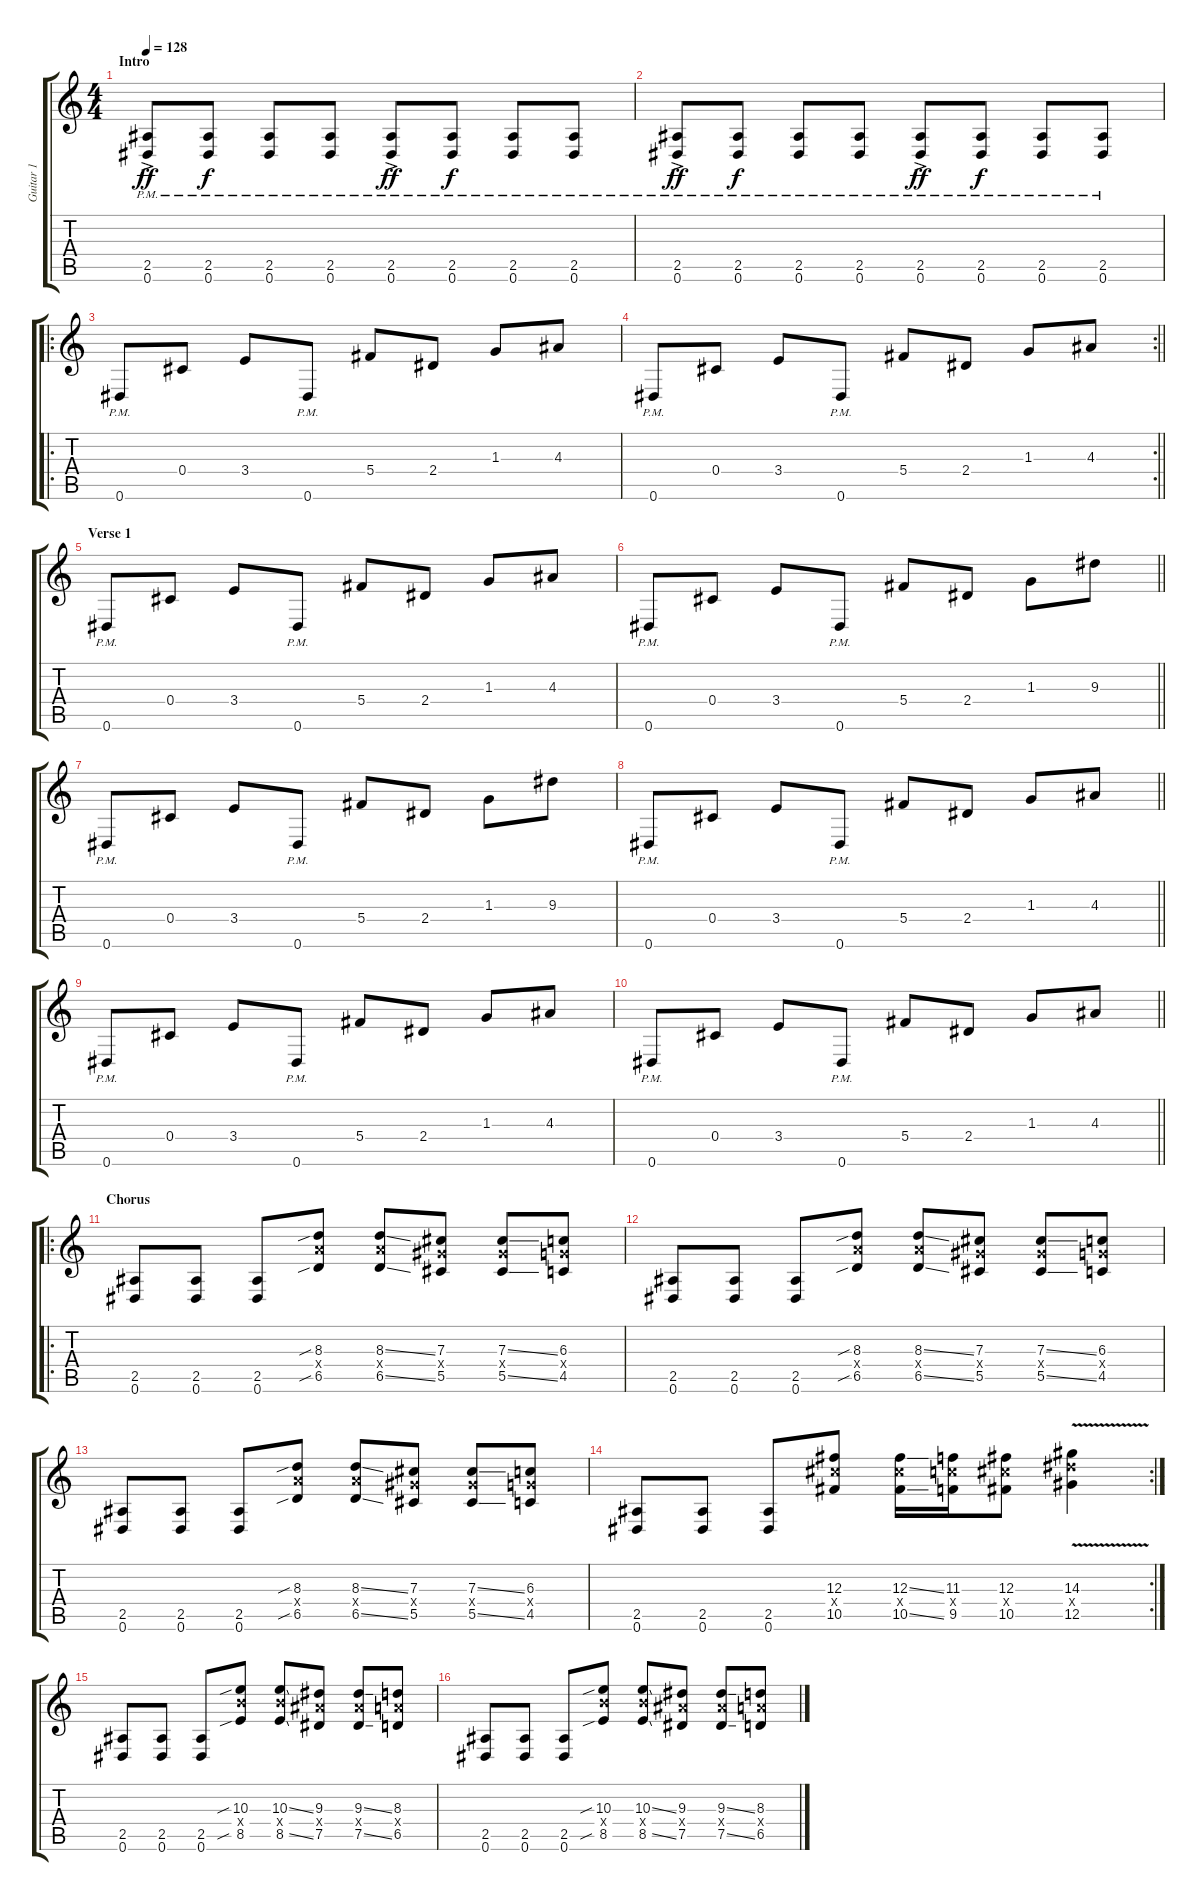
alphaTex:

\track ("Guitar 1" "Guitar 1") {instrument distortionguitar}
\staff {score tabs}
\tuning (Eb4 Bb3 Gb3 Db3 Ab2 Eb2) {hide}
\ts (4 4)
\section ("" "Intro")
\tempo 128
\clef g2
\ks c
(2.5{ac pm} 0.6{ac pm}).8{dy ff instrument distortionguitar} (2.5{pm} 0.6{pm}).8{dy f} (2.5{pm} 0.6{pm}).8 (2.5{pm} 0.6{pm}).8 (2.5{ac pm} 0.6{ac pm}).8{dy ff} (2.5{pm} 0.6{pm}).8{dy f} (2.5{pm} 0.6{pm}).8 (2.5{pm} 0.6{pm}).8 |
(2.5{ac pm} 0.6{ac pm}).8{dy ff} (2.5{pm} 0.6{pm}).8{dy f} (2.5{pm} 0.6{pm}).8 (2.5{pm} 0.6{pm}).8 (2.5{ac pm} 0.6{ac pm}).8{dy ff} (2.5{pm} 0.6{pm}).8{dy f} (2.5{pm} 0.6{pm}).8 (2.5{pm} 0.6{pm}).8 |
\ro
0.6{pm}.8 0.4.8 3.4.8 0.6{pm}.8 5.4.8 2.4.8 1.3.8 4.3.8 |
\rc 2
\barLineRight lightlight
0.6{pm}.8 0.4.8 3.4.8 0.6{pm}.8 5.4.8 2.4.8 1.3.8 4.3.8 |
\section ("" "Verse 1")
0.6{pm}.8 0.4.8 3.4.8 0.6{pm}.8 5.4.8 2.4.8 1.3.8 4.3.8 |
\barLineRight lightlight
0.6{pm}.8 0.4.8 3.4.8 0.6{pm}.8 5.4.8 2.4.8 1.3.8 9.3.8 |
0.6{pm}.8 0.4.8 3.4.8 0.6{pm}.8 5.4.8 2.4.8 1.3.8 9.3.8 |
\barLineRight lightlight
0.6{pm}.8 0.4.8 3.4.8 0.6{pm}.8 5.4.8 2.4.8 1.3.8 4.3.8 |
0.6{pm}.8 0.4.8 3.4.8 0.6{pm}.8 5.4.8 2.4.8 1.3.8 4.3.8 |
\barLineRight lightlight
0.6{pm}.8 0.4.8 3.4.8 0.6{pm}.8 5.4.8 2.4.8 1.3.8 4.3.8 |
\ro
\section ("" "Chorus")
(2.5 0.6).8 (2.5 0.6).8 (2.5 0.6).8 (8.3{sib} 8.4{x} 6.5{sib}).8 (8.3{ss} 8.4{x} 6.5{ss}).8 (7.3 7.4{x} 5.5).8 (7.3{ss} 7.4{x} 5.5{ss}).8 (6.3 6.4{x} 4.5).8 |
(2.5 0.6).8 (2.5 0.6).8 (2.5 0.6).8 (8.3{sib} 8.4{x} 6.5{sib}).8 (8.3{ss} 8.4{x} 6.5{ss}).8 (7.3 7.4{x} 5.5).8 (7.3{ss} 7.4{x} 5.5{ss}).8 (6.3 6.4{x} 4.5).8 |
(2.5 0.6).8 (2.5 0.6).8 (2.5 0.6).8 (8.3{sib} 8.4{x} 6.5{sib}).8 (8.3{ss} 8.4{x} 6.5{ss}).8 (7.3 7.4{x} 5.5).8 (7.3{ss} 7.4{x} 5.5{ss}).8 (6.3 6.4{x} 4.5).8 |
\rc 2
(2.5 0.6).8 (2.5 0.6).8 (2.5 0.6).8 (12.3 12.4{x} 10.5).8 (12.3{ss} 12.4{x} 10.5{ss}).16 (11.3 11.4{x} 9.5).16 (12.3 12.4{x} 10.5).8 (14.3{v} 14.4{v x} 12.5{v}).4 |
(2.5 0.6).8 (2.5 0.6).8 (2.5 0.6).8 (10.3{sib} 10.4{x} 8.5{sib}).8 (10.3{ss} 10.4{x} 8.5{ss}).8 (9.3 9.4{x} 7.5).8 (9.3{ss} 9.4{x} 7.5{ss}).8 (8.3 8.4{x} 6.5).8 |
(2.5 0.6).8 (2.5 0.6).8 (2.5 0.6).8 (10.3{sib} 10.4{x} 8.5{sib}).8 (10.3{ss} 10.4{x} 8.5{ss}).8 (9.3 9.4{x} 7.5).8 (9.3{ss} 9.4{x} 7.5{ss}).8 (8.3 8.4{x} 6.5).8
